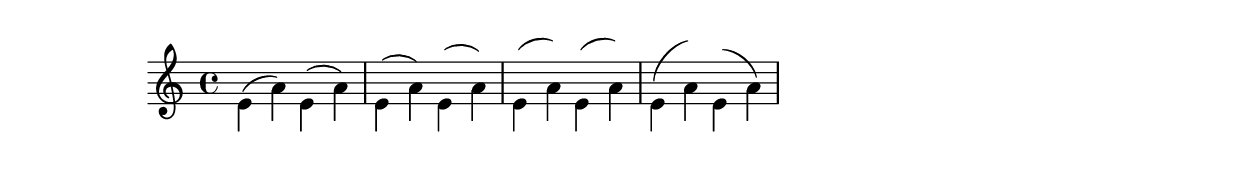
%% Do not edit this file; it is automatically
%% generated from LSR http://lsr.dsi.unimi.it
%% This file is in the public domain.
\version "2.12.2"

\header {
  lsrtags = "expressive-marks, tweaks-and-overrides"

%% Translation of GIT committish: a874fda3641c9e02f61be5c41b215b8304b8ed00
  texidoces = "
Se puede ajustar la posición vertical de una ligadura de
expresiónutilizando la propiedad @code{positions} del objeto
@code{Slur}.  La propiedad tiene dos parámetros, refiriéndose el
primero al extremo izquierdo de la ligadura y el segundo al derecho.
Los valores de los parámetros no se utilizan por parte de LilyPond
para producir un desplazamiento exacto de la ligadura: más bien
selecciona la colocación que mejor aspecto tiene, teniendoo en cuenta
los valores de los parámetros.  Los valores positivos desplazan la
ligadura hacia arriba, y son adecuados a notas que tienen las plicas
hacia abajo.  Los valores negativos desplazan la ligadura hacia abajo.

"
  doctitlees = "Desplazar ligaduras de expresión verticalmente"



  texidoc = "
The vertical position of a slur can be adjusted using the
@code{positions} property of @code{Slur}.  The property has 2
parameters, the first referring to the left end of the slur and the
second to the right.  The values of the parameters are not used by
LilyPond to make an exact movement of the slur - instead it selects
what placement of the slur looks best, taking into account the
parameter values.  Positive values move the slur up, and are
appropriate for notes with stems down.  Negative values move the slur
down.

"
  doctitle = "Moving slur positions vertically"
} % begin verbatim

\relative c' {
  \stemDown
  e4( a)
  \override Slur #'positions = #'(1 . 1)
  e4( a)
  \override Slur #'positions = #'(2 . 2)
  e4( a)
  \override Slur #'positions = #'(3 . 3)
  e4( a)
  \override Slur #'positions = #'(4 . 4)
  e4( a)
  \override Slur #'positions = #'(5 . 5)
  e4( a)
  \override Slur #'positions = #'(0 . 5)
  e4( a)
  \override Slur #'positions = #'(5 . 0)
  e4( a)
}

